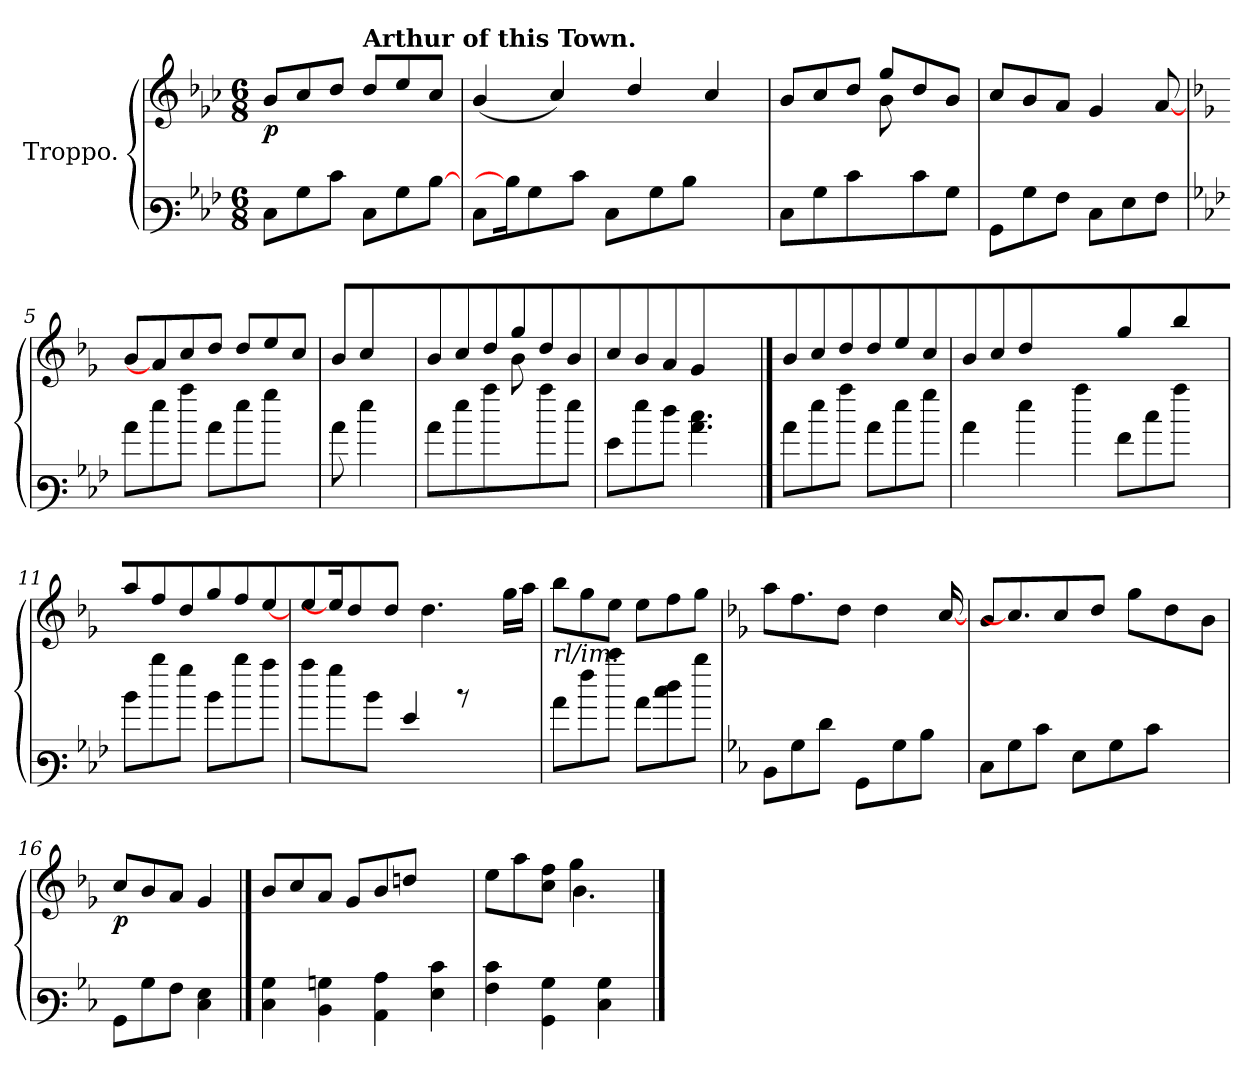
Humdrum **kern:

**kern	**kern	**dynam
*part1	*part1	*part1
*staff2	*staff1	*staff1/2
*I"Troppo.	*	*
*clefF3	*clefG3	*
*k[b-e-a-]	*k[b-e-a-]	*
*M6/8	*M6/8	*
=1	=1	=1
!	!	!LO:DY:b
8E-\L	8g/L	p
8B-\	8a-/	.
8e-\J	8b-/J	.
!	!LO:TX:a:B:t=Arthur of this Town.	!
8E-\L	8b-/L	.
8B-\	8cc/	.
[8d\J	8a-/J	.
=2	=2	=2
8E-\L	(>4g/	.
16d\J]	.	.
8B-\	.	.
.	4a-/)	.
8e-\J	.	.
8E-\L	.	.
.	4b-/	.
8B-\	.	.
8d\J	.	.
.	4a-/	.
8.ryy	.	.
=3	=3	=3
*	*^	*
8E-\L	8g/L	4.ryy	.
8B-\	8a-/	.	.
8e-\	8b-/J	.	.
8ryy	8ee-/L	8g\	.
8e-\	8b-/	4ryy	.
8B-\J	8g/J	.	.
*	*v	*v	*
=4	=4	=4
8BB-\L	8a-/L	.
8B-\	8g/	.
8A-\J	8f/J	.
8E-\L	4e-/	.
8G\	.	.
8A-\J	[8f/	.
!!LO:LB:g=z
=5	=5	=5
*	*k[b-e-]	*
8cc\L	8g/L	.
8gg\	8f/]	.
8ccc\J	8a/	.
8cc\L	8b-/J	.
8gg\	8b-/L	.
8bb-\J	8cc/	.
8ryy	8a/J	.
=6	=6	=6
8cc\L	8g/L	.
4gg\	8a/	.
.	8ryy	.
=7	=7	=7
*	*^	*
8cc\L	8g/L	4.ryy	.
8gg\	8a/	.	.
8ccc\	8b-/J	.	.
8ryy	8ee-/L	8g\	.
8ccc\	8b-/	4ryy	.
8gg\J	8g/J	.	.
*	*v	*v	*
=8	=8	=8
8g\L	8a/L	.
8gg\	8g/	.
8ff\J	8f/J	.
4.cc\ 4.ee-\	4e-/	.
.	8ryy	.
!!LO:LB:g=z
==9	==9	==9
8cc\L	8g/L	.
8gg\	8a/	.
8ccc\J	8b-/J	.
8cc\L	8b-/L	.
8gg\	8cc/	.
8bb-\J	8a/J	.
=10	=10	=10
4cc\	8g/L	.
.	8a/	.
4gg\	8b-/J	.
.	4.ryy	.
4ccc\	.	.
8a-\L	4ee-\	.
8ee-\	.	.
8ccc\J	4gg\	.
8ryy	.	.
=11	=11	=11
8dd\L	8ff\L	.
8ddd\	8dd\	.
8bb-\J	8b-\J	.
8dd\L	8ee-\L	.
8ddd\	8dd\	.
8ccc\J	[8cc\J	.
=12	=12	=12
8ccc\L	8cc\L	.
8bb-\	16cc\J]	.
.	8b-\	.
8dd\J	.	.
.	8b-\J	.
4g/	.	.
.	4.b-\	.
8rcc	.	.
8.ryy	.	.
.	16ee-\LL	.
.	16ff\JJ	.
=13	=13	=13
!	!LO:TX:b:i:t=rl/im.	!
8cc\L	8gg\L	.
8aa-\	8ee-\	.
8eee-\J	8cc\J	.
8cc\L	8cc\L	.
8ee-\ 8ff\	8dd\	.
8ddd\J	8ee-\J	.
!!LO:LB:g=z
=14	=14	=14
*k[b-e-]	*k[b-e-]	*
8D\L	8ff\L	.
8B-\	8.dd\	.
8f\J	.	.
.	8b-\J	.
8BB-\L	.	.
.	4b-\	.
8B-\	.	.
8d\J	.	.
.	[16a/	.
=15	=15	=15
8E-\L	8g/L	.
8B-\	8.a/]	.
8e-\J	.	.
.	8a/	.
8G\L	.	.
.	8b-/J	.
8B-\	.	.
.	8ee-\L	.
8e-\J	.	.
.	8b-\	.
8.ryy	.	.
.	8g\J	.
=16	=16	=16
!	!	!LO:DY:b
8BB-\L	8a/L	p
8B-\	8g/	.
8A\J	8f/J	.
4E-\ 4G\	4e-/	.
==17	==17	==17
4E-\ 4B-\	8g/L	.
.	8a/	.
4D\ 4Bn\	8f/J	.
.	8e-/L	.
4C\ 4c\	8g/	.
.	8b/J	.
4G\ 4e-\	4ryy	.
=18	=18	=18
*	*^	*
4A\ 4e-\	8cc\L	4.ryy	.
.	8ff\	.	.
4BB-\ 4B-\	8a\ 8dd\J	.	.
.	4ee-\	4.g\	.
4E-\ 4B-\	.	.	.
.	8ryy	.	.
*	*v	*v	*
==	==	==
*-	*-	*-
